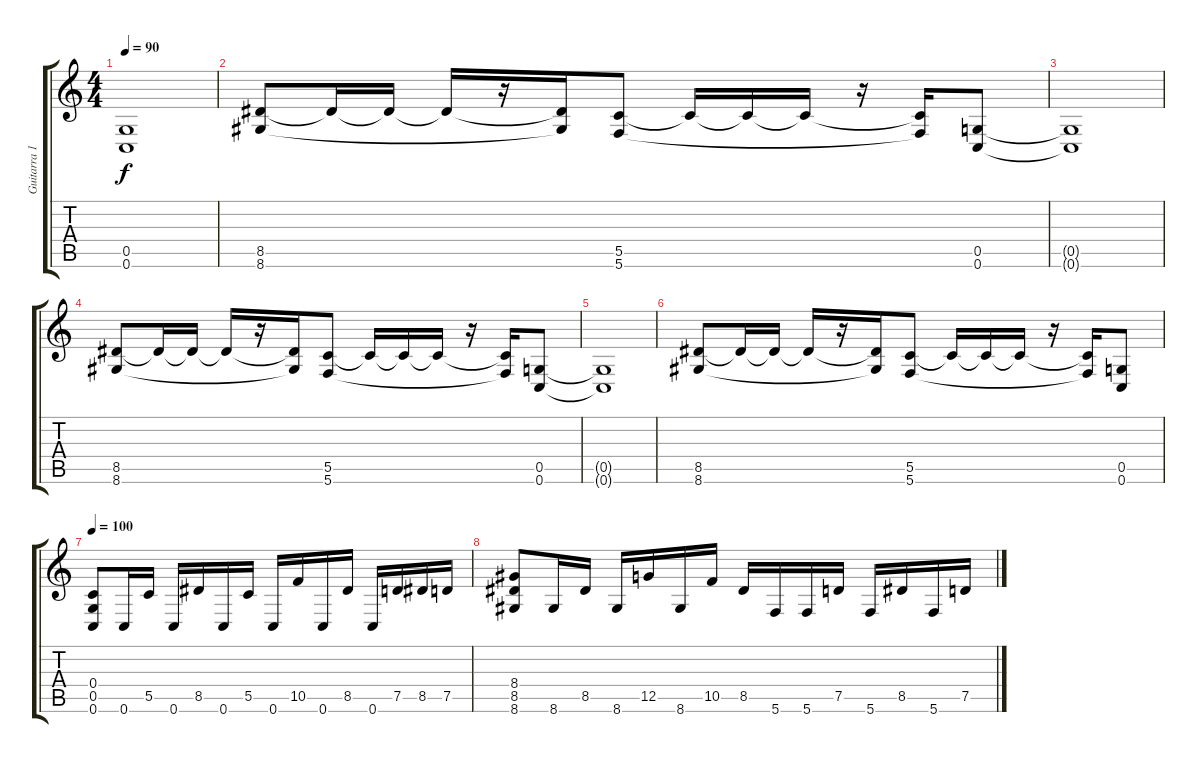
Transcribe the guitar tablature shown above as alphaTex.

\track ("Guitarra 1" "Guitarra 1") {instrument distortionguitar}
\staff {score tabs}
\tuning (D4 A3 F3 C3 G2 C2) {hide}
\ts (4 4)
\tempo 90
\clef g2
\ks c
(0.5{t} 0.6{t}).1{dy f} |
(8.5 8.6).8 8.5{t}.16 8.5{t}.16 8.5{t}.16 r.16 (8.5{t} 8.6{t}).16 (5.5 5.6).8 5.5{t}.16 5.5{t}.16 5.5{t}.16 r.16 (5.5{t} 5.6{t}).16 (0.5 0.6).8 |
(0.5{t} 0.6{t}).1 |
(8.5 8.6).8 8.5{t}.16 8.5{t}.16 8.5{t}.16 r.16 (8.5{t} 8.6{t}).16 (5.5 5.6).8 5.5{t}.16 5.5{t}.16 5.5{t}.16 r.16 (5.5{t} 5.6{t}).16 (0.5 0.6).8 |
(0.5{t} 0.6{t}).1 |
(8.5 8.6).8 8.5{t}.16 8.5{t}.16 8.5{t}.16 r.16 (8.5{t} 8.6{t}).16 (5.5 5.6).8 5.5{t}.16 5.5{t}.16 5.5{t}.16 r.16 (5.5{t} 5.6{t}).16 (0.5 0.6).8 |
\tempo 100
(0.4 0.5 0.6).8 0.6.16 5.5.16 0.6.16 8.5.16 0.6.16 5.5.16 0.6.16 10.5.16 0.6.16 8.5.16 0.6.16 7.5.16 8.5.16 7.5.16 |
(8.4 8.5 8.6).8 8.6.16 8.5.16 8.6.16 12.5.16 8.6.16 10.5.16 8.5.16 5.6.16 5.6.16 7.5.16 5.6.16 8.5.16 5.6.16 7.5.16
